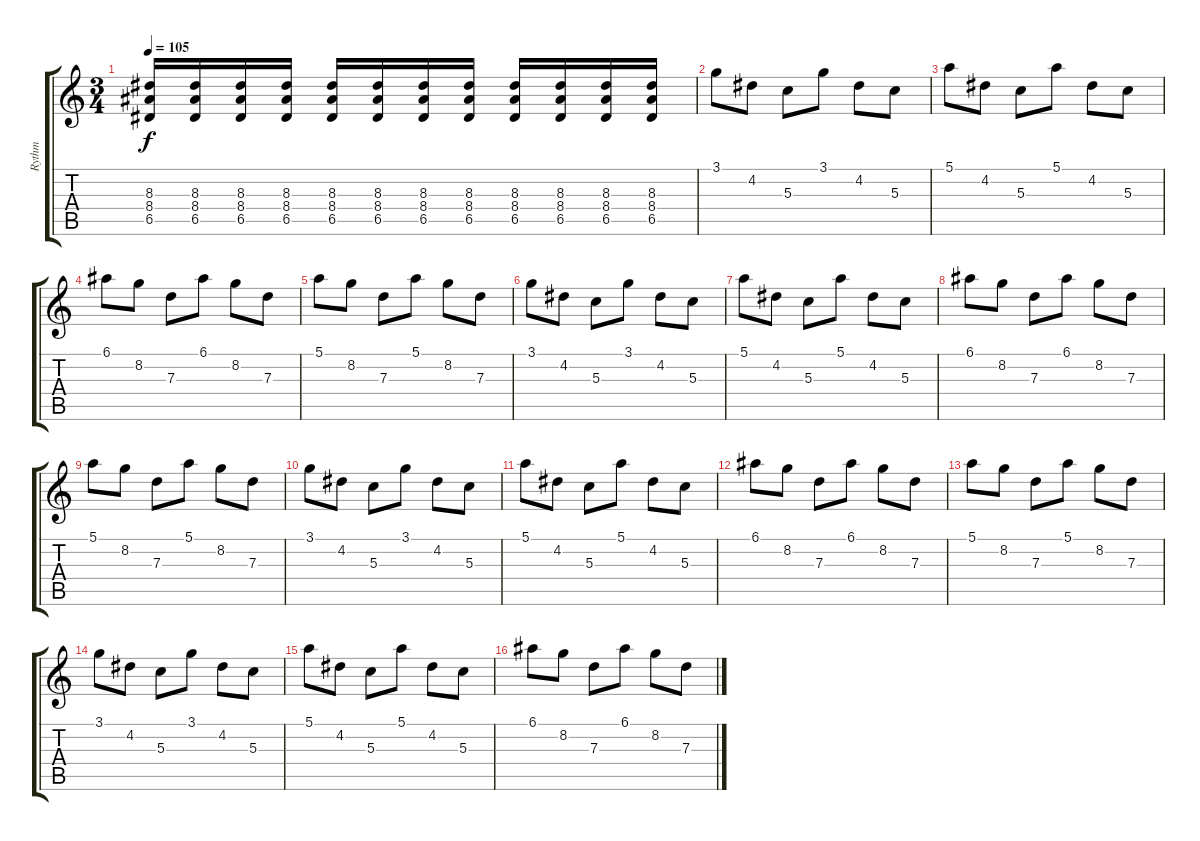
\track ("Rythm" "Rythm") {instrument electricguitarclean}
\staff {score tabs}
\tuning (E4 B3 G3 D3 A2 E2) {hide}
\ts (3 4)
\tempo 105
\clef g2
\ks c
(8.3 8.4 6.5).16{dy f} (8.3 8.4 6.5).16 (8.3 8.4 6.5).16 (8.3 8.4 6.5).16 (8.3 8.4 6.5).16 (8.3 8.4 6.5).16 (8.3 8.4 6.5).16 (8.3 8.4 6.5).16 (8.3 8.4 6.5).16 (8.3 8.4 6.5).16 (8.3 8.4 6.5).16 (8.3 8.4 6.5).16 |
3.1.8 4.2.8 5.3.8 3.1.8 4.2.8 5.3.8 |
5.1.8 4.2.8 5.3.8 5.1.8 4.2.8 5.3.8 |
6.1.8 8.2.8 7.3.8 6.1.8 8.2.8 7.3.8 |
5.1.8 8.2.8 7.3.8 5.1.8 8.2.8 7.3.8 |
3.1.8 4.2.8 5.3.8 3.1.8 4.2.8 5.3.8 |
5.1.8 4.2.8 5.3.8 5.1.8 4.2.8 5.3.8 |
6.1.8 8.2.8 7.3.8 6.1.8 8.2.8 7.3.8 |
5.1.8 8.2.8 7.3.8 5.1.8 8.2.8 7.3.8 |
3.1.8 4.2.8 5.3.8 3.1.8 4.2.8 5.3.8 |
5.1.8 4.2.8 5.3.8 5.1.8 4.2.8 5.3.8 |
6.1.8 8.2.8 7.3.8 6.1.8 8.2.8 7.3.8 |
5.1.8 8.2.8 7.3.8 5.1.8 8.2.8 7.3.8 |
3.1.8 4.2.8 5.3.8 3.1.8 4.2.8 5.3.8 |
5.1.8 4.2.8 5.3.8 5.1.8 4.2.8 5.3.8 |
6.1.8 8.2.8 7.3.8 6.1.8 8.2.8 7.3.8
